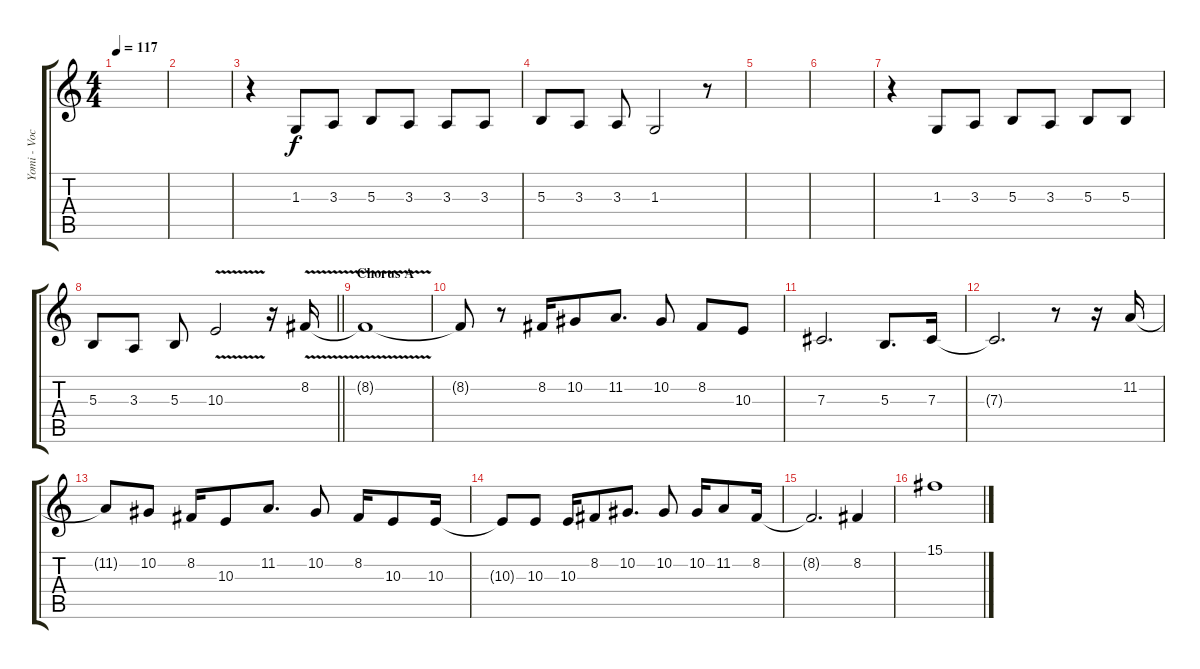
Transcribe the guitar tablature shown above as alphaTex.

\track ("Yomi - Vocals" "Yomi - Voc") {instrument sopranosax}
\staff {score tabs}
\tuning (Eb4 Bb3 Gb3 Db3 Ab2 Eb2) {hide}
\ts (4 4)
\tempo 117
\clef g2
\ks c
|
|
r.4 1.3.8 3.3.8 5.3.8 3.3.8 3.3.8 3.3.8 |
5.3.8 3.3.8 3.3.8 1.3.2 r.8 |
|
|
r.4 1.3.8 3.3.8 5.3.8 3.3.8 5.3.8 5.3.8 |
\barLineRight lightlight
5.3.8 3.3.8 5.3.8 10.3{v}.2 r.16 8.2{v}.16 |
\section ("" "Chorus A")
8.2{t}.1 |
8.2{t}.8 r.8 8.2.16 10.2.8 11.2.8{d} 10.2.8 8.2.8 10.3.8 |
7.3.2{d} 5.3.8{d} 7.3.16 |
7.3{t}.2{d} r.8 r.16 11.2.16 |
11.2{t}.8 10.2.8 8.2.16 10.3.8 11.2.8{d} 10.2.8 8.2.16 10.3.8 10.3.16 |
10.3{t}.8 10.3.8 10.3.16 8.2.8 10.2.8{d} 10.2.8 10.2.16 11.2.8 8.2.16 |
8.2{t}.2{d} 8.2.4 |
15.1.1
